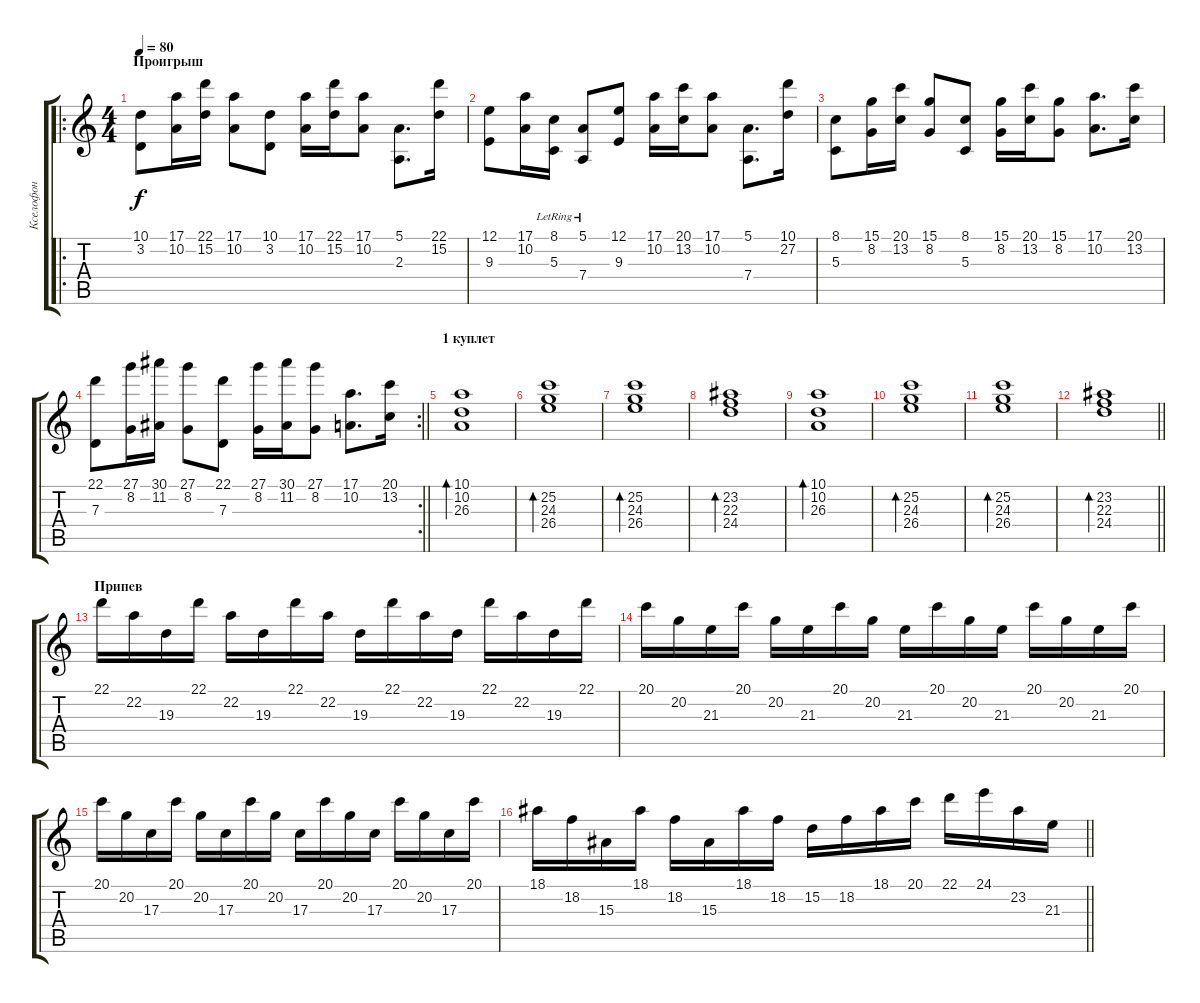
\track ("Кселофон" "Кселофон") {instrument musicbox}
\staff {score tabs}
\tuning (E4 B3 G3 D3 A2 E2) {hide}
\ro
\ts (4 4)
\section ("" "Проигрыш")
\tempo 80
\clef g2
\ks c
(10.1 3.2).8{dy f} (17.1 10.2).16 (22.1 15.2).16 (17.1 10.2).8 (10.1 3.2).8 (17.1 10.2).16 (22.1 15.2).16 (17.1 10.2).8 (5.1 2.3).8{d} (22.1 15.2).16 |
(12.1 9.3).8 (17.1 10.2).16 (8.1 5.3{lr}).16 (5.1 7.4{lr}).8 (12.1 9.3).8 (17.1 10.2).16 (20.1 13.2).16 (17.1 10.2).8 (5.1 7.4).8{d} (10.1 27.2).16 |
(8.1 5.3).8 (15.1 8.2).16 (20.1 13.2).16 (15.1 8.2).8 (8.1 5.3).8 (15.1 8.2).16 (20.1 13.2).16 (15.1 8.2).8 (17.1 10.2).8{d} (20.1 13.2).16 |
\rc 2
\barLineRight lightlight
(22.1 7.3).8 (27.1 8.2).16 (30.1 11.2).16 (27.1 8.2).8 (22.1 7.3).8 (27.1 8.2).16 (30.1 11.2).16 (27.1 8.2).8 (17.1 10.2).8{d} (20.1 13.2).16 |
\section ("" "1 куплет")
(10.1 10.2 26.3).1{bd 480} |
(25.2 24.3 26.4).1{bd 480} |
(25.2 24.3 26.4).1{bd 480} |
(23.2 22.3 24.4).1{bd 480} |
(10.1 10.2 26.3).1{bd 480} |
(25.2 24.3 26.4).1{bd 480} |
(25.2 24.3 26.4).1{bd 480} |
\barLineRight lightlight
(23.2 22.3 24.4).1{bd 480} |
\section ("" "Припев")
22.1.16 22.2.16 19.3.16 22.1.16 22.2.16 19.3.16 22.1.16 22.2.16 19.3.16 22.1.16 22.2.16 19.3.16 22.1.16 22.2.16 19.3.16 22.1.16 |
20.1.16 20.2.16 21.3.16 20.1.16 20.2.16 21.3.16 20.1.16 20.2.16 21.3.16 20.1.16 20.2.16 21.3.16 20.1.16 20.2.16 21.3.16 20.1.16 |
20.1.16 20.2.16 17.3.16 20.1.16 20.2.16 17.3.16 20.1.16 20.2.16 17.3.16 20.1.16 20.2.16 17.3.16 20.1.16 20.2.16 17.3.16 20.1.16 |
\barLineRight lightlight
18.1.16 18.2.16 15.3.16 18.1.16 18.2.16 15.3.16 18.1.16 18.2.16 15.2.16 18.2.16 18.1.16 20.1.16 22.1.16 24.1.16 23.2.16 21.3.16
